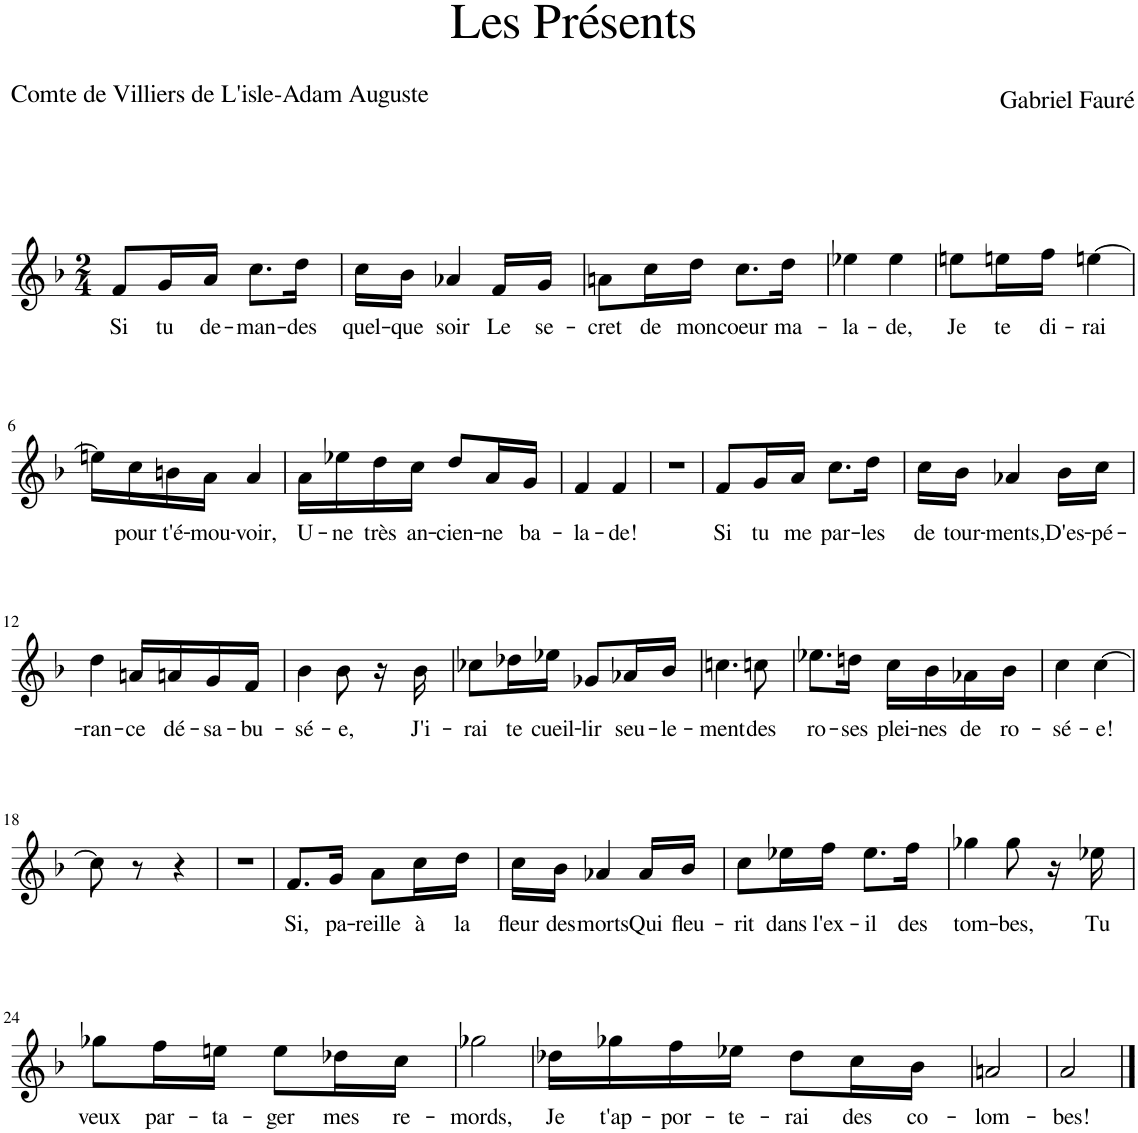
**kern	**text
*part1	*part1
*staff1	*staff1
*I"Piano	*
*I'Pno	*
*clefG2	*
*k[b-]	*
*M2/4	*
=1	=1
!	!LO:LY:b
8f/L	Si
!	!LO:LY:b
16g/L	tu
!	!LO:LY:b
16a/JJ	de-
!	!LO:LY:b
8.cc\L	-man-
!	!LO:LY:b
16dd\Jk	-des
=2	=2
!	!LO:LY:b
16cc\LL	quel-
!	!LO:LY:b
16b-\JJ	-que
!	!LO:LY:b
4a-X/	soir
!	!LO:LY:b
16f/LL	Le
!	!LO:LY:b
16g/JJ	se-
=3	=3
!	!LO:LY:b
8an\L	-cret
!	!LO:LY:b
16cc\L	de
!	!LO:LY:b
16dd\JJ	mon
!	!LO:LY:b
8.cc\L	coeur
!	!LO:LY:b
16dd\Jk	ma-
=4	=4
!	!LO:LY:b
4ee-X\	-la-
!	!LO:LY:b
4ee-\	-de,
=5	=5
!	!LO:LY:b
8een\L	Je
!	!LO:LY:b
16een\L	te
!	!LO:LY:b
16ff\JJ	di-
!	!LO:LY:b
[4een\	-rai
!!LO:LB:g=z
=6	=6
16een\LL]	.
!	!LO:LY:b
16cc\	pour
!	!LO:LY:b
16bn\	t'é-
!	!LO:LY:b
16a\JJ	-mou-
!	!LO:LY:b
4a/	-voir,
=7	=7
!	!LO:LY:b
16a\LL	U-
!	!LO:LY:b
16ee-X\	-ne
!	!LO:LY:b
16dd\	très
!	!LO:LY:b
16cc\JJ	an-
!	!LO:LY:b
8dd/L	-cien-
!	!LO:LY:b
16a/L	-ne
!	!LO:LY:b
16g/JJ	ba-
=8	=8
!	!LO:LY:b
4f/	-la-
!	!LO:LY:b
4f/	-de!
=9	=9
2r	.
=10	=10
!	!LO:LY:b
8f/L	Si
!	!LO:LY:b
16g/L	tu
!	!LO:LY:b
16a/JJ	me
!	!LO:LY:b
8.cc\L	par-
!	!LO:LY:b
16dd\Jk	-les
=11	=11
!	!LO:LY:b
16cc\LL	de
!	!LO:LY:b
16b-\JJ	tour-
!	!LO:LY:b
4a-X/	-ments,
!	!LO:LY:b
16b-\LL	D'es-
!	!LO:LY:b
16cc\JJ	-pé-
!!LO:LB:g=z
=12	=12
!	!LO:LY:b
4dd\	-ran-
!	!LO:LY:b
16an/LL	-ce
!	!LO:LY:b
16an/	dé-
!	!LO:LY:b
16g/	-sa-
!	!LO:LY:b
16f/JJ	-bu-
=13	=13
!	!LO:LY:b
4b-\	-sé-
!	!LO:LY:b
8b-\	-e,
16r	.
!	!LO:LY:b
16b-\	J'i-
=14	=14
!	!LO:LY:b
8cc-X\L	-rai
!	!LO:LY:b
16dd-X\L	te
!	!LO:LY:b
16ee-X\JJ	cueil-
!	!LO:LY:b
8g-X/L	-lir
!	!LO:LY:b
16a-X/L	seu-
!	!LO:LY:b
16b-/JJ	-le-
=15	=15
!	!LO:LY:b
4.ccn\	-ment
!	!LO:LY:b
8ccn\	des
=16	=16
!	!LO:LY:b
8.ee-X\L	ro-
!	!LO:LY:b
16ddn\Jk	-ses
!	!LO:LY:b
16cc\LL	plei-
!	!LO:LY:b
16b-\	-nes
!	!LO:LY:b
16a-X\	de
!	!LO:LY:b
16b-\JJ	ro-
=17	=17
!	!LO:LY:b
4cc\	-sé-
!	!LO:LY:b
[4cc\	-e!
!!LO:LB:g=z
=18	=18
8cc\]	.
8r	.
4r	.
=19	=19
2r	.
=20	=20
!	!LO:LY:b
8.f/L	Si,
!	!LO:LY:b
16g/Jk	pa-
!	!LO:LY:b
8a\L	-reille
!	!LO:LY:b
16cc\L	à
!	!LO:LY:b
16dd\JJ	la
=21	=21
!	!LO:LY:b
16cc\LL	fleur
!	!LO:LY:b
16b-\JJ	des
!	!LO:LY:b
4a-X/	morts
!	!LO:LY:b
16a-/LL	Qui
!	!LO:LY:b
16b-/JJ	fleu-
=22	=22
!	!LO:LY:b
8cc\L	-rit
!	!LO:LY:b
16ee-X\L	dans
!	!LO:LY:b
16ff\JJ	l'ex-
!	!LO:LY:b
8.ee-\L	-il
!	!LO:LY:b
16ff\Jk	des
=23	=23
!	!LO:LY:b
4gg-X\	tom-
!	!LO:LY:b
8gg-\	-bes,
16r	.
!	!LO:LY:b
16ee-X\	Tu
!!LO:LB:g=z
=24	=24
!	!LO:LY:b
8gg-X\L	veux
!	!LO:LY:b
16ff\L	par-
!	!LO:LY:b
16een\JJ	-ta-
!	!LO:LY:b
8ee\L	-ger
!	!LO:LY:b
16dd-X\L	mes
!	!LO:LY:b
16cc\JJ	re-
=25	=25
!	!LO:LY:b
2gg-X\	-mords,
=26	=26
!	!LO:LY:b
16dd-X\LL	Je
!	!LO:LY:b
16gg-X\	t'ap-
!	!LO:LY:b
16ff\	-por-
!	!LO:LY:b
16ee-X\JJ	-te-
!	!LO:LY:b
8dd-\L	-rai
!	!LO:LY:b
16cc\L	des
!	!LO:LY:b
16b-\JJ	co-
=27	=27
!	!LO:LY:b
2an/	-lom-
=28	=28
!	!LO:LY:b
2a/	-bes!
==	==
*-	*-
